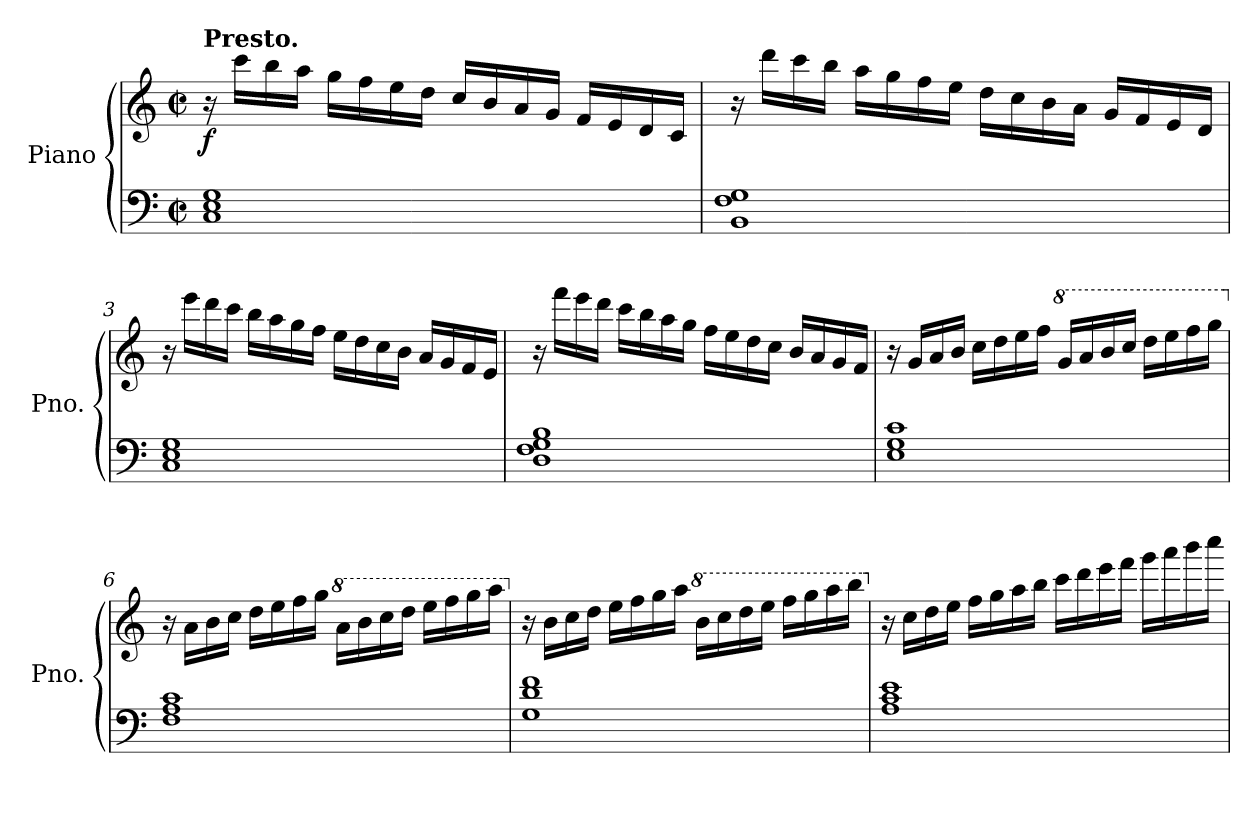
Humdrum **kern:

**kern	**kern	**dynam
*part1	*part1	*part1
*staff2	*staff1	*staff1/2
*I"Piano	*	*
*I'Pno.	*	*
*clefF4	*clefG2	*
*k[]	*k[]	*
*M2/2	*M2/2	*
*met(c|)	*met(c|)	*
*MM216	*MM216	*
=1	=1	=1
!	!LO:TX:a:B:t=Presto.	!
!	!	!LO:DY:b
1C<<< 1E<<< 1G<<<	16r	f
.	16ccc\LL	.
.	16bb\	.
.	16aa\JJ	.
.	16gg\LL	.
.	16ff\	.
.	16ee\	.
.	16dd\JJ	.
.	16cc/LL	.
.	16b/	.
.	16a/	.
.	16g/JJ	.
.	16f/LL	.
.	16e/	.
.	16d/	.
.	16c/JJ	.
=2	=2	=2
1BB<<< 1F<<< 1G<<<	16r	.
.	16ddd\LL	.
.	16ccc\	.
.	16bb\JJ	.
.	16aa\LL	.
.	16gg\	.
.	16ff\	.
.	16ee\JJ	.
.	16dd\LL	.
.	16cc\	.
.	16b\	.
.	16a\JJ	.
.	16g/LL	.
.	16f/	.
.	16e/	.
.	16d/JJ	.
!!LO:LB:g=z
=3	=3	=3
1C 1E 1G	16r	.
.	16eee\LL	.
.	16ddd\	.
.	16ccc\JJ	.
.	16bb\LL	.
.	16aa\	.
.	16gg\	.
.	16ff\JJ	.
.	16ee\LL	.
.	16dd\	.
.	16cc\	.
.	16b\JJ	.
.	16a/LL	.
.	16g/	.
.	16f/	.
.	16e/JJ	.
=4	=4	=4
1D<<<< 1F<<<< 1G<<<< 1B<<<<	16r	.
.	16fff\LL	.
.	16eee\	.
.	16ddd\JJ	.
.	16ccc\LL	.
.	16bb\	.
.	16aa\	.
.	16gg\JJ	.
.	16ff\LL	.
.	16ee\	.
.	16dd\	.
.	16cc\JJ	.
.	16b/LL	.
.	16a/	.
.	16g/	.
.	16f/JJ	.
!!LO:LB:g=z
=5	=5	=5
1E< 1G< 1c<	16r	.
.	16g/LL	.
.	16a/	.
.	16b/JJ	.
.	16cc\LL	.
.	16dd\	.
.	16ee\	.
.	16ff\JJ	.
*	*8va	*
.	16gg/LL	.
.	16aa/	.
.	16bb/	.
.	16ccc/JJ	.
.	16ddd\LL	.
.	16eee\	.
.	16fff\	.
.	16ggg\JJ	.
=6	=6	=6
*	*X8va	*
1F< 1A< 1c<	16r	.
.	16a\LL	.
.	16b\	.
.	16cc\JJ	.
.	16dd\LL	.
.	16ee\	.
.	16ff\	.
.	16gg\JJ	.
*	*8va	*
.	16aa\LL	.
.	16bb\	.
.	16ccc\	.
.	16ddd\JJ	.
.	16eee\LL	.
.	16fff\	.
.	16ggg\	.
.	16aaa\JJ	.
!!LO:LB:g=z
=7	=7	=7
*	*X8va	*
1G<<< 1d<<< 1f<<<	16r	.
.	16b\LL	.
.	16cc\	.
.	16dd\JJ	.
.	16ee\LL	.
.	16ff\	.
.	16gg\	.
.	16aa\JJ	.
*	*8va	*
.	16bb\LL	.
.	16ccc\	.
.	16ddd\	.
.	16eee\JJ	.
.	16fff\LL	.
.	16ggg\	.
.	16aaa\	.
.	16bbb\JJ	.
=8	=8	=8
*	*X8va	*
1A< 1c< 1e<	16r	.
.	16cc\LL	.
.	16dd\	.
.	16ee\JJ	.
.	16ff\LL	.
.	16gg\	.
.	16aa\	.
.	16bb\JJ	.
.	16ccc\LL	.
.	16ddd\	.
.	16eee\	.
.	16fff\JJ	.
.	16ggg\LL	.
.	16aaa\	.
.	16bbb\	.
.	16cccc\JJ	.
=	=	=
*-	*-	*-
